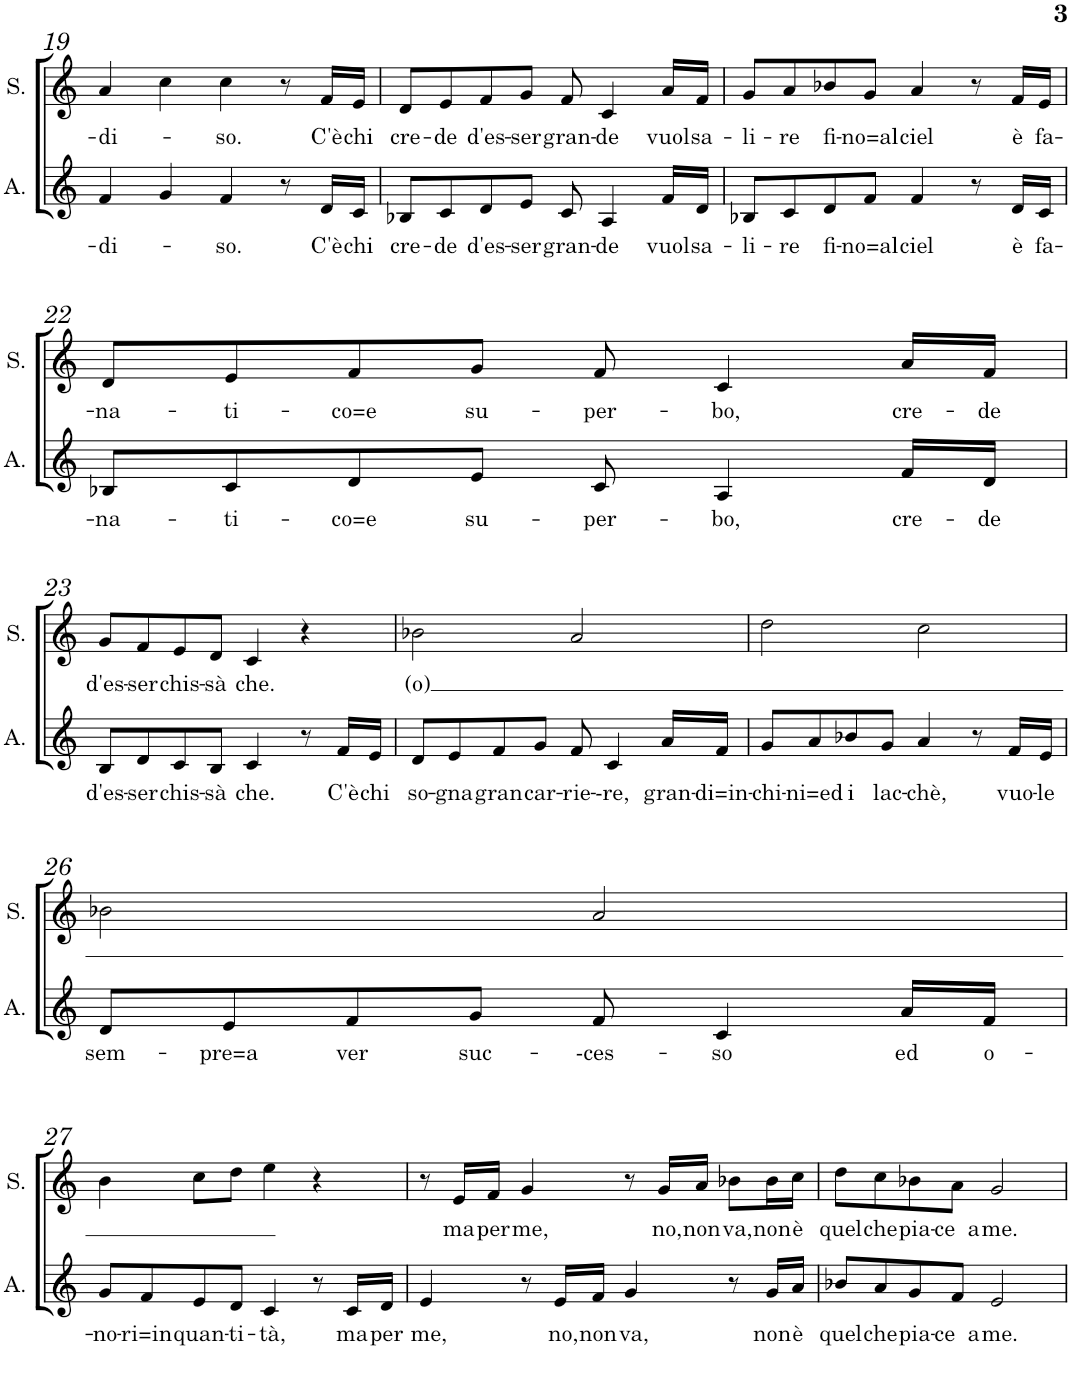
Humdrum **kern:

**kern	**text	**kern	**text
*part2	*part2	*part1	*part1
*staff2	*staff2	*staff1	*staff1
*I"Contralto	*	*I"Soprano	*
*	*	*I'S.	*
!!LO:PB:g=z
*clefG2	*	*clefG2	*
*k[]	*	*k[]	*
*M4/4	*	*M4/4	*
=19	=19	=19	=19
!	!LO:LY:b	!	!LO:LY:b
4f/	-di-	4a/	-di-
4g/	.	4cc\	.
!	!LO:LY:b	!	!LO:LY:b
4f/	-so.	4cc\	-so.
8r	.	8r	.
!	!LO:LY:b	!	!LO:LY:b
16d/LL	C'è	16f/LL	C'è
!	!LO:LY:b	!	!LO:LY:b
16c/JJ	chi	16e/JJ	chi
=20	=20	=20	=20
!	!LO:LY:b	!	!LO:LY:b
8B-X/L	cre-	8d/L	cre-
!	!LO:LY:b	!	!LO:LY:b
8c/	-de	8e/	-de
!	!LO:LY:b	!	!LO:LY:b
8d/	d'es-	8f/	d'es-
!	!LO:LY:b	!	!LO:LY:b
8e/J	-ser	8g/J	-ser
!	!LO:LY:b	!	!LO:LY:b
8c/	gran-	8f/	gran-
!	!LO:LY:b	!	!LO:LY:b
4A/	-de	4c/	-de
!	!LO:LY:b	!	!LO:LY:b
16f/LL	vuol	16a/LL	vuol
!	!LO:LY:b	!	!LO:LY:b
16d/JJ	sa-	16f/JJ	sa-
=21	=21	=21	=21
!	!LO:LY:b	!	!LO:LY:b
8B-X/L	-li-	8g/L	-li-
!	!LO:LY:b	!	!LO:LY:b
8c/	-re	8a/	-re
!	!LO:LY:b	!	!LO:LY:b
8d/	fi-	8b-X/	fi-
!	!LO:LY:b	!	!LO:LY:b
8f/J	-no=al	8g/J	-no=al
!	!LO:LY:b	!	!LO:LY:b
4f/	ciel	4a/	ciel
8r	.	8r	.
!	!LO:LY:b	!	!LO:LY:b
16d/LL	è	16f/LL	è
!	!LO:LY:b	!	!LO:LY:b
16c/JJ	fa-	16e/JJ	fa-
!!LO:LB:g=z
=22	=22	=22	=22
!	!LO:LY:b	!	!LO:LY:b
8B-X/L	-na-	8d/L	-na-
!	!LO:LY:b	!	!LO:LY:b
8c/	-ti-	8e/	-ti-
!	!LO:LY:b	!	!LO:LY:b
8d/	-co=e	8f/	-co=e
!	!LO:LY:b	!	!LO:LY:b
8e/J	su-	8g/J	su-
!	!LO:LY:b	!	!LO:LY:b
8c/	-per-	8f/	-per-
!	!LO:LY:b	!	!LO:LY:b
4A/	-bo,	4c/	-bo,
!	!LO:LY:b	!	!LO:LY:b
16f/LL	cre-	16a/LL	cre-
!	!LO:LY:b	!	!LO:LY:b
16d/JJ	-de	16f/JJ	-de
!!LO:LB:g=z
=23	=23	=23	=23
!	!LO:LY:b	!	!LO:LY:b
8B/L	d'es-	8g/L	d'es-
!	!LO:LY:b	!	!LO:LY:b
8d/	-ser	8f/	-ser
!	!LO:LY:b	!	!LO:LY:b
8c/	chis-	8e/	chis-
!	!LO:LY:b	!	!LO:LY:b
8B/J	-sà	8d/J	-sà
!	!LO:LY:b	!	!LO:LY:b
4c/	che.	4c/	che.
8r	.	4r	.
!	!LO:LY:b	!	!
16f/LL	C'è	.	.
!	!LO:LY:b	!	!
16e/JJ	chi	.	.
=24	=24	=24	=24
!	!LO:LY:b	!	!LO:LY:b
8d/L	so-	2b-X\	(o)
!	!LO:LY:b	!	!
8e/	-gna	.	.
!	!LO:LY:b	!	!
8f/	gran	.	.
!	!LO:LY:b	!	!
8g/J	car-	.	.
!	!LO:LY:b	!	!
8f/	-rie-	2a/	.
!	!LO:LY:b	!	!
4c/	--re,	.	.
!	!LO:LY:b	!	!
16a/LL	gran-	.	.
!	!LO:LY:b	!	!
16f/JJ	-di=in-	.	.
=25	=25	=25	=25
!	!LO:LY:b	!	!
8g/L	-chi-	2dd\	.
!	!LO:LY:b	!	!
8a/	-ni=ed	.	.
!	!LO:LY:b	!	!
8b-X/	i	.	.
!	!LO:LY:b	!	!
8g/J	lac-	.	.
!	!LO:LY:b	!	!
4a/	-chè,	2cc\	.
8r	.	.	.
!	!LO:LY:b	!	!
16f/LL	vuo-	.	.
!	!LO:LY:b	!	!
16e/JJ	-le	.	.
!!LO:LB:g=z
=26	=26	=26	=26
!	!LO:LY:b	!	!
8d/L	sem-	2b-X\	.
!	!LO:LY:b	!	!
8e/	-pre=a	.	.
!	!LO:LY:b	!	!
8f/	ver	.	.
!	!LO:LY:b	!	!
8g/J	suc-	.	.
!	!LO:LY:b	!	!
8f/	--ces-	2a/	.
!	!LO:LY:b	!	!
4c/	-so	.	.
!	!LO:LY:b	!	!
16a/LL	ed	.	.
!	!LO:LY:b	!	!
16f/JJ	o-	.	.
!!LO:LB:g=z
=27	=27	=27	=27
!	!LO:LY:b	!	!
8g/L	-no-	4b\	.
!	!LO:LY:b	!	!
8f/	-ri=in	.	.
!	!LO:LY:b	!	!
8e/	quan-	8cc\L	.
!	!LO:LY:b	!	!
8d/J	-ti-	8dd\J	.
!	!LO:LY:b	!	!
4c/	-tà,	4ee\	.
8r	.	4r	.
!	!LO:LY:b	!	!
16c/LL	ma	.	.
!	!LO:LY:b	!	!
16d/JJ	per	.	.
=28	=28	=28	=28
!	!LO:LY:b	!	!
4e/	me,	8r	.
!	!	!	!LO:LY:b
.	.	16e/LL	ma
!	!	!	!LO:LY:b
.	.	16f/JJ	per
!	!	!	!LO:LY:b
8r	.	4g/	me,
!	!LO:LY:b	!	!
16e/LL	no,	.	.
!	!LO:LY:b	!	!
16f/JJ	non	.	.
!	!LO:LY:b	!	!
4g/	va,	8r	.
!	!	!	!LO:LY:b
.	.	16g/LL	no,
!	!	!	!LO:LY:b
.	.	16a/JJ	non
!	!	!	!LO:LY:b
8r	.	8b-X\L	va,
!	!LO:LY:b	!	!LO:LY:b
16g/LL	non	16b-\L	non
!	!LO:LY:b	!	!LO:LY:b
16a/JJ	è	16cc\JJ	è
=29	=29	=29	=29
!	!LO:LY:b	!	!LO:LY:b
8b-X/L	quel	8dd\L	quel
!	!LO:LY:b	!	!LO:LY:b
8a/	che	8cc\	che
!	!LO:LY:b	!	!LO:LY:b
8g/	pia-	8b-X\	pia-
!	!LO:LY:b	!	!LO:LY:b
8f/J	-ce a	8a\J	-ce a
!	!LO:LY:b	!	!LO:LY:b
2e/	me.	2g/	me.
=	=	=	=
*-	*-	*-	*-
